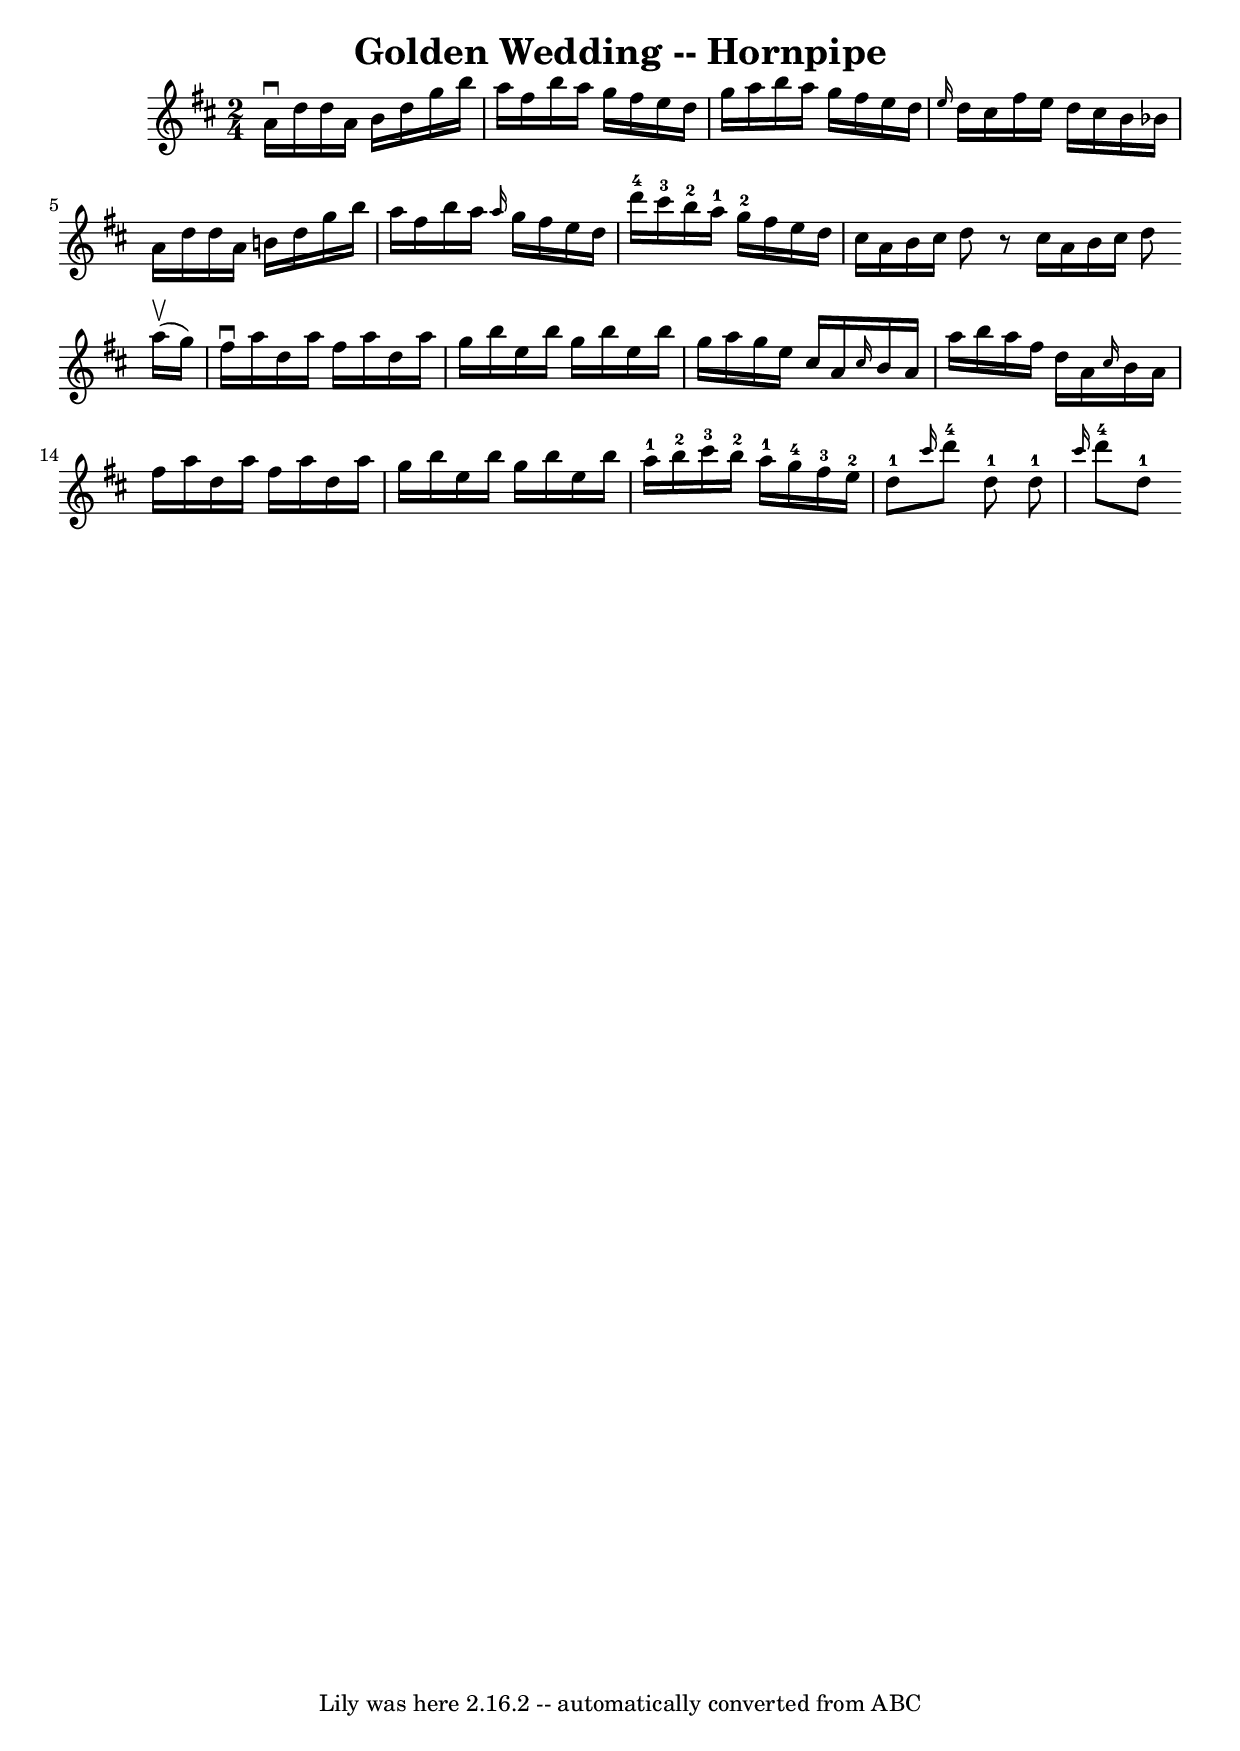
\version "2.16.2"
\include "Mammoth.ily"
\header {
  %% book = "Cole's 1000 Fiddle Tunes"
 crossRefNumber = "1"
 footnotes = ""
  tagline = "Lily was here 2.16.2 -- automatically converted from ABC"
  title = "Golden Wedding -- Hornpipe"

}
voicedefault =  {


  \time 2/4 
  \key d \major
 a'16^\downbow d''16 d''16 a'16 b'16 d''16 g''16 b''16   |
 a''16 fs''16 b''16 a''16 g''16 fs''16 e''16 d''16   |
 g''16 a''16 b''16 a''16 g''16 fs''16 e''16 d''16   |
  \grace { e''16  
	 } d''16 cs''16 fs''16 e''16 d''16 cs''16 b'16 bf'16   |
 a'16 d''16 d''16 a'16 b'!16 d''16 g''16 b''16   |
  
 a''16 fs''16 b''16 a''16  \grace { a''16  
				    } g''16 fs''16 e''16 d''16   |
 d'''16-4 cs'''16-3 b''16-2 a''16-1 g''16-2 fs''16 e''16 d''16  |
 cs''16 a'16 b'16 cs''16 d''8    r8 \bar ": |" cs''16 a'16 b'16 cs''16 d''8      \bar "|:" a''16 (^\upbow g''16)  |
 fs''16^\downbow a''16 d''16 a''16 fs''16 a''16 d''16 a''16   |
 g''16 b''16 e''16 b''16 g''16 b''16 e''16 b''16   |
  
 g''16 a''16 g''16 e''16 cs''16 a'16  \grace { cs''16  
					       } b'16 a'16   |
 a''16 b''16 a''16 fs''16 d''16 a'16  
  \grace { cs''16   	 } b'16 a'16   |
 fs''16 a''16 d''16 a''16 fs''16 a''16 d''16 a''16   |
 g''16 b''16 e''16 b''16 g''16 b''16 e''16 b''16   |
 a''16-1 b''16-2 cs'''16-3 b''16-2 a''16-1 g''16-4 fs''16-3 e''16-2      |
 d''8-1 \grace { cs'''16   		} d'''8-4 d''8-1 \bar ": |" d''8-1 \grace { cs'''16  
				    } d'''8-4 d''8-1 \bar " |."   

}

\score{
  <<

    \context Staff="default"
    {
      \voicedefault 
      
    }

  >>
  \layout {
    
  }
  \midi {
  }

}
